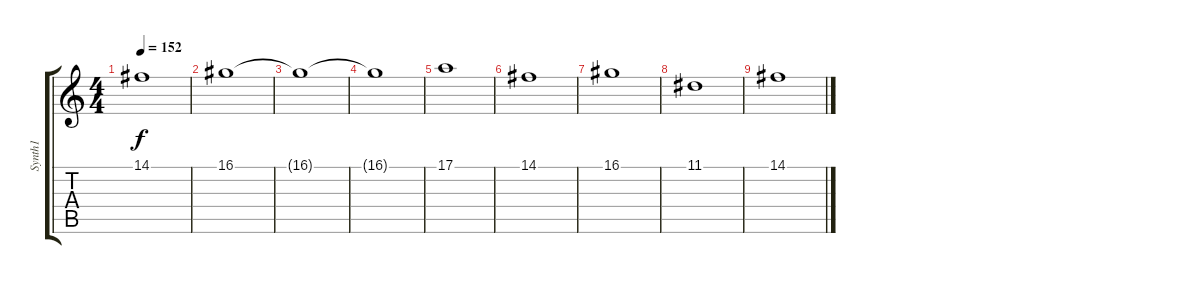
\track ("Synth1" "Synth1") {instrument stringensemble1}
\staff {score tabs}
\tuning (E4 B3 G3 D3 A2 E2) {hide}
\ts (4 4)
\tempo 152
\clef g2
\ks c
14.1.1{dy f} |
16.1.1 |
16.1{t}.1 |
16.1{t}.1 |
17.1.1 |
14.1.1 |
16.1.1 |
11.1.1 |
14.1.1
